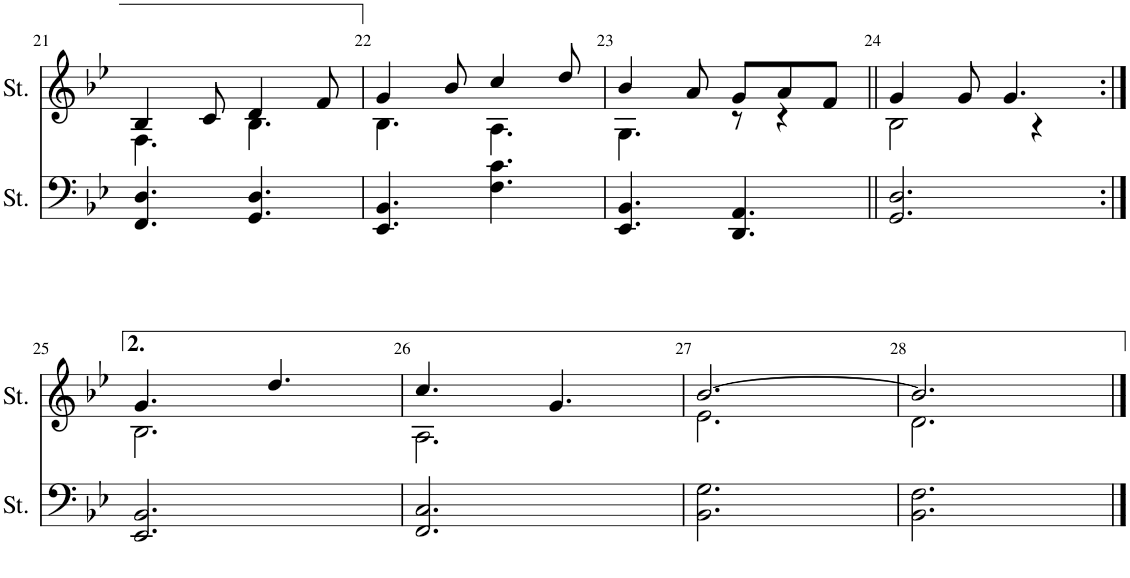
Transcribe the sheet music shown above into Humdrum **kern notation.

**kern	**kern
*part2	*part1
*staff2	*staff1
*I"Cordes	*I"Cordes
!!LO:PB:g=z
*clefF4	*clefG2
*k[b-e-]	*k[b-e-]
*M6/8	*M6/8
=21	=21
*	*^
4.FF/ 4.D/	4B-/	4.F\
.	8c/	.
4.GG/ 4.D/	4d/	4.B-\
.	8f/	.
=22	=22	=22
4.EE-/ 4.BB-/	4g/	4.B-\
.	8b-/	.
4.F\ 4.c\	4cc/	4.A\
.	8dd/	.
=23	=23	=23
4.EE-/ 4.BB-/	4b-/	4.G\
.	8a/	.
4.DD/ 4.AA/	8g/L	8r
.	8a/	4r
.	8f/J	.
=24||	=24||	=24||
2.GG/ 2.D/	4g/	2B-\
.	8g/	.
.	4.g/	.
.	.	4r
!!LO:LB:g=z	!!
=25:|!	=25:|!	=25:|!
2.EE-/ 2.BB-/	4.g/	2.B-\
.	4.dd/	.
=26	=26	=26
2.FF/ 2.C/	4.cc/	2.A\
.	4.g/	.
=27	=27	=27
2.BB-\ 2.G\	[2.b-/	2.e-\
=28	=28	=28
2.BB-\ 2.F\	2.b-/]	2.d\
*	*v	*v
==	==
*-	*-
